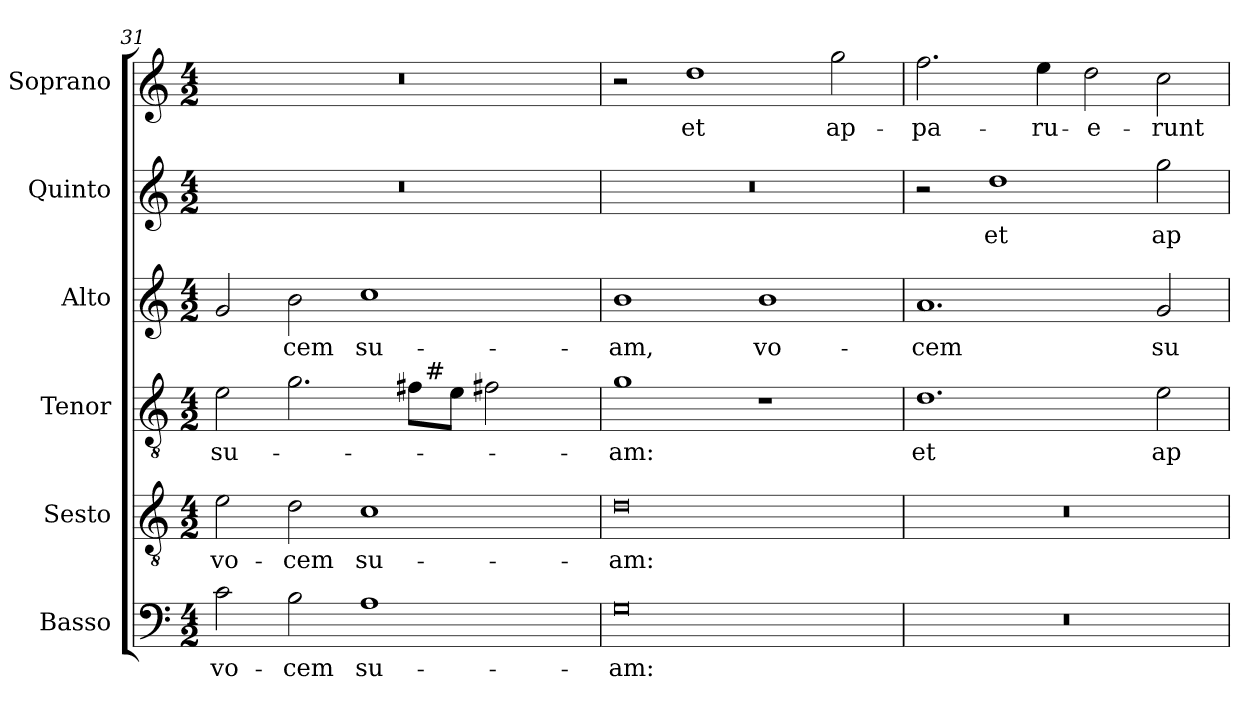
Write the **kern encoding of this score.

**kern	**text	**kern	**text	**kern	**text	**kern	**text	**kern	**text	**kern	**text
*part6	*part6	*part5	*part5	*part4	*part4	*part3	*part3	*part2	*part2	*part1	*part1
*staff6	*staff6	*staff5	*staff5	*staff4	*staff4	*staff3	*staff3	*staff2	*staff2	*staff1	*staff1
*I"Basso	*	*I"Sesto	*	*I"Tenor	*	*I"Alto	*	*I"Quinto	*	*I"Soprano	*
*I'B.	*	*I'Ss.	*	*I'T.	*	*I'A.	*	*I'Q.	*	*I'S.	*
*clefF4	*	*clefGv2	*	*clefGv2	*	*clefG2	*	*clefG2	*	*clefG2	*
*	*	*ITrd7c12	*	*ITrd7c12	*	*	*	*	*	*	*
*k[]	*	*k[]	*	*k[]	*	*k[]	*	*k[]	*	*k[]	*
*C:	*	*C:	*	*C:	*	*C:	*	*C:	*	*C:	*
*M4/2	*	*M4/2	*	*M4/2	*	*M4/2	*	*M4/2	*	*M4/2	*
=31	=31	=31	=31	=31	=31	=31	=31	=31	=31	=31	=31
!	!LO:LY:b:color=#000000	!	!	!	!	!	!	!	!	!	!
!	!	!	!LO:LY:b:color=#000000	!	!	!	!	!	!	!	!
!	!	!	!	!	!LO:LY:b:color=#000000	!	!	!LO:N:vis=1	!	!LO:N:vis=1	!
*	*	*	*	*^	*	*	*	*	*	*	*
2ci\	vo-	2Ei\	vo-	2Ei\	1ryy	su-	2gi/	.	0r	.	0r	.
!	!LO:LY:b:color=#000000	!	!	!	!	!	!	!	!	!	!	!
!	!	!	!LO:LY:b:color=#000000	!	!	!	!	!	!	!	!	!
!	!	!	!	!	!	!	!	!LO:LY:b:color=#000000	!	!	!	!
2Bi\	-cem	2Di\	-cem	2.Gi\	.	.	2bi\	-cem	.	.	.	.
!	!LO:LY:b:color=#000000	!	!	!	!	!	!	!	!	!	!	!
!	!	!	!LO:LY:b:color=#000000	!	!	!	!	!	!	!	!	!
!	!	!	!	!	!	!	!	!LO:LY:b:color=#000000	!	!	!	!
1Ai	su-	1Ci	su-	.	4ryy	.	1cci	su-	.	.	.	.
.	.	.	.	8F#i\L	32ryy	.	.	.	.	.	.	.
.	.	.	.	.	256ryy	.	.	.	.	.	.	.
!	!	!	!	!	!LO:TX:a:t=#	!	!	!	!	!	!	!
.	.	.	.	.	2ryy	.	.	.	.	.	.	.
.	.	.	.	8Ei\J	.	.	.	.	.	.	.	.
.	.	.	.	2F#Xi\	.	.	.	.	.	.	.	.
.	.	.	.	.	8ryy	.	.	.	.	.	.	.
.	.	.	.	.	16ryy	.	.	.	.	.	.	.
.	.	.	.	.	64..ryy	.	.	.	.	.	.	.
*	*	*	*	*v	*v	*	*	*	*	*	*	*
=32	=32	=32	=32	=32	=32	=32	=32	=32	=32	=32	=32
*	*	*	*	*^	*	*	*	*	*	*	*
!	!LO:LY:b:color=#000000	!	!	!	!	!	!	!	!	!	!	!
*	*	*	*	*v	*v	*	*	*	*	*	*	*
*	*	*	*	*^	*	*	*	*	*	*	*
!	!	!	!LO:LY:b:color=#000000	!	!	!	!	!	!	!	!	!
*	*	*	*	*v	*v	*	*	*	*	*	*	*
*	*	*	*	*^	*	*	*	*	*	*	*
!	!	!	!	!	!	!LO:LY:b:color=#000000	!	!	!	!	!	!
*	*	*	*	*v	*v	*	*	*	*	*	*	*
*	*	*	*	*^	*	*	*	*	*	*	*
!	!	!	!	!	!	!	!	!LO:LY:b:color=#000000	!LO:N:vis=1	!	!	!
*	*	*	*	*v	*v	*	*	*	*	*	*	*
0Gi	-am:	0Di	-am:	1Gi	-am:	1bi	-am,	0r	.	2r	.
!	!	!	!	!	!	!	!	!	!	!	!LO:LY:b:color=#000000
.	.	.	.	.	.	.	.	.	.	1ddi	et
!	!	!	!	!	!	!	!LO:LY:b:color=#000000	!	!	!	!
.	.	.	.	1r	.	1bi	vo-	.	.	.	.
!	!	!	!	!	!	!	!	!	!	!	!LO:LY:b:color=#000000
.	.	.	.	.	.	.	.	.	.	2ggi\	ap-
=33	=33	=33	=33	=33	=33	=33	=33	=33	=33	=33	=33
!LO:N:vis=1	!	!LO:N:vis=1	!	!	!	!	!	!	!	!	!
!	!	!	!	!	!LO:LY:b:color=#000000	!	!	!	!	!	!
!	!	!	!	!	!	!	!LO:LY:b:color=#000000	!	!	!	!
!	!	!	!	!	!	!	!	!	!	!	!LO:LY:b:color=#000000
0r	.	0r	.	1.Di	et	1.ai	-cem	2r	.	2.ffi\	-pa-
!	!	!	!	!	!	!	!	!	!LO:LY:b:color=#000000	!	!
.	.	.	.	.	.	.	.	1ddi	et	.	.
!	!	!	!	!	!	!	!	!	!	!	!LO:LY:b:color=#000000
.	.	.	.	.	.	.	.	.	.	4eei\	-ru-
!	!	!	!	!	!	!	!	!	!	!	!LO:LY:b:color=#000000
.	.	.	.	.	.	.	.	.	.	2ddi\	-e-
!	!	!	!	!	!LO:LY:b:color=#000000	!	!	!	!	!	!
!	!	!	!	!	!	!	!LO:LY:b:color=#000000	!	!	!	!
!	!	!	!	!	!	!	!	!	!LO:LY:b:color=#000000	!	!
!	!	!	!	!	!	!	!	!	!	!	!LO:LY:b:color=#000000
.	.	.	.	2Ei\	ap-	2gi/	su-	2ggi\	ap-	2cci\	-runt
=	=	=	=	=	=	=	=	=	=	=	=
*-	*-	*-	*-	*-	*-	*-	*-	*-	*-	*-	*-
